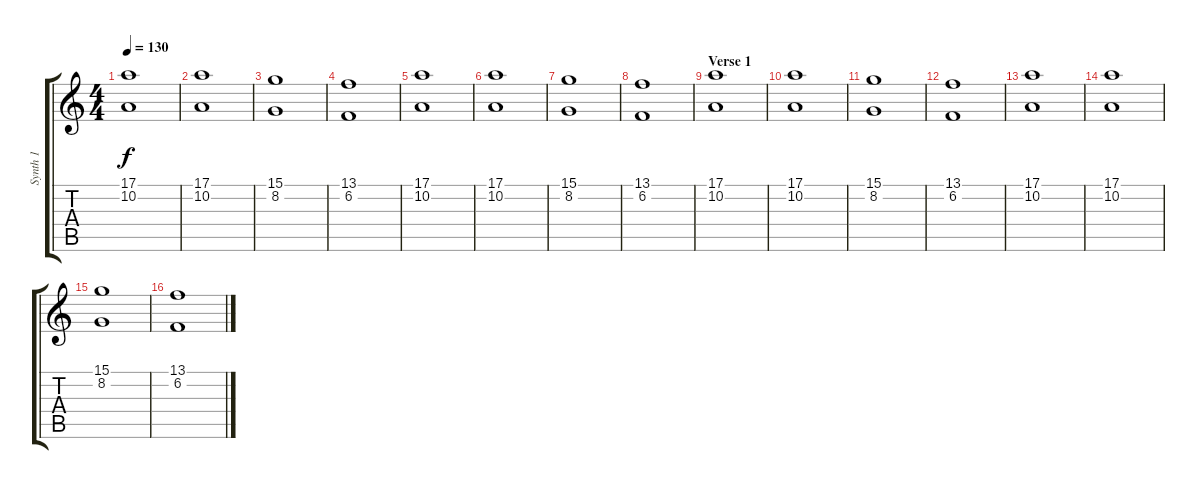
\track ("Synth 1" "Synth 1") {instrument stringensemble1}
\staff {score tabs}
\tuning (E4 B3 G3 D3 A2 E2) {hide}
\ts (4 4)
\tempo 130
\clef g2
\ks c
(17.1 10.2).1{dy f instrument stringensemble1} |
(17.1 10.2).1 |
(15.1 8.2).1 |
(13.1 6.2).1 |
(17.1 10.2).1 |
(17.1 10.2).1 |
(15.1 8.2).1 |
(13.1 6.2).1 |
\section ("" "Verse 1")
(17.1 10.2).1 |
(17.1 10.2).1 |
(15.1 8.2).1 |
(13.1 6.2).1 |
(17.1 10.2).1 |
(17.1 10.2).1 |
(15.1 8.2).1 |
(13.1 6.2).1
